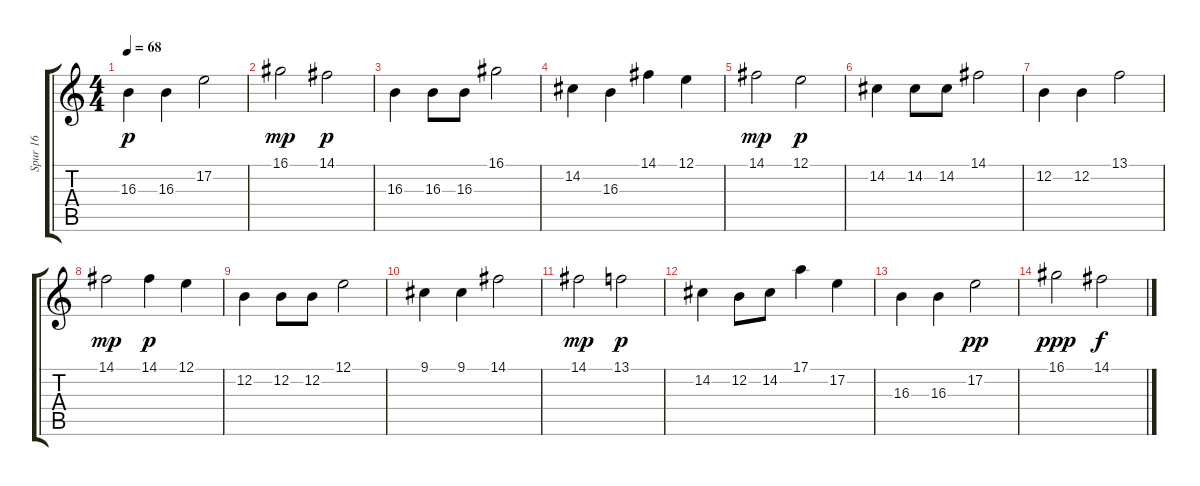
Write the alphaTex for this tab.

\track ("Spur 16" "Spur 16") {instrument acousticgrandpiano}
\staff {score tabs}
\tuning (E4 B3 G3 D3 A2 E2) {hide}
\ts (4 4)
\tempo 68
\clef g2
\ks c
16.3.4{dy p} 16.3.4 17.2.2 |
16.1.2{dy mp} 14.1.2{dy p} |
16.3.4 16.3.8 16.3.8 16.1.2 |
14.2.4 16.3.4 14.1.4 12.1.4 |
14.1.2{dy mp} 12.1.2{dy p} |
14.2.4 14.2.8 14.2.8 14.1.2 |
12.2.4 12.2.4 13.1.2 |
14.1.2{dy mp} 14.1.4{dy p} 12.1.4 |
12.2.4 12.2.8 12.2.8 12.1.2 |
9.1.4 9.1.4 14.1.2 |
14.1.2{dy mp} 13.1.2{dy p} |
14.2.4 12.2.8 14.2.8 17.1.4 17.2.4 |
16.3.4 16.3.4 17.2.2{dy pp} |
16.1.2{dy ppp} 14.1.2{dy f}
